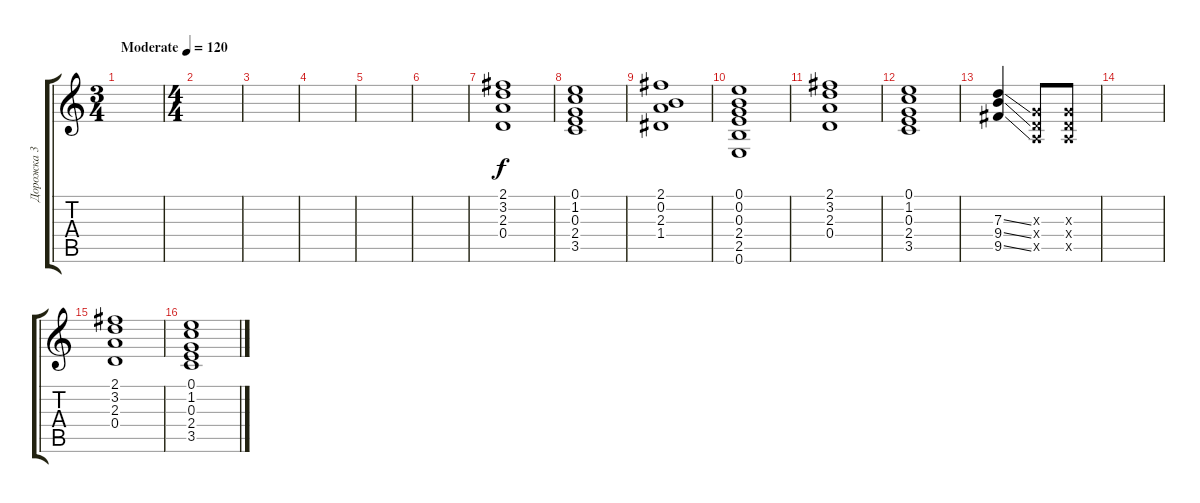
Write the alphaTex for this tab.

\track ("Дорожка 3" "Дорожка 3") {instrument distortionguitar}
\staff {score tabs}
\tuning (E4 B3 G3 D3 A2 E2) {hide}
\ts (3 4)
\tempo (120 "Moderate")
\clef g2
\ks c
|
\ts (4 4)
|
|
|
|
|
(2.1 3.2 2.3 0.4).1 |
(0.1 1.2 0.3 2.4 3.5).1 |
(2.1 0.2 2.3 1.4).1 |
(0.1 0.2 0.3 2.4 2.5 0.6).1 |
(2.1 3.2 2.3 0.4).1 |
(0.1 1.2 0.3 2.4 3.5).1{volume 10} |
(7.3{ss} 9.4{ss} 9.5{ss}).4{volume 14} (0.3{x} 0.4{x} 0.5{x}).8 (0.3{x} 0.4{x} 0.5{x}).8 |
|
(2.1 3.2 2.3 0.4).1 |
(0.1 1.2 0.3 2.4 3.5).1
